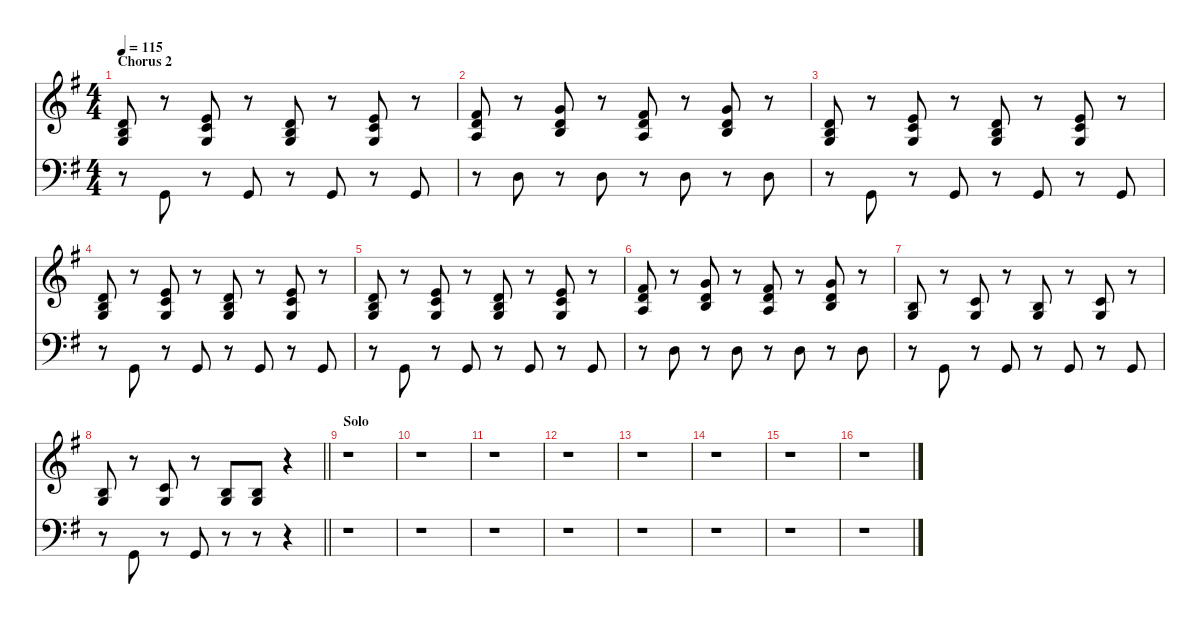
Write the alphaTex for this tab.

\defaultSystemsLayout 8
\hideDynamics
\bracketExtendMode nobrackets
\singleTrackTrackNamePolicy hidden
\multiTrackTrackNamePolicy hidden
\otherSystemsTrackNameOrientation horizontal
\track ("Piano" "pno.") {defaultSystemsLayout 8 instrument acousticgrandpiano}
\staff {score}
\tuning (E4 B3 G3 D3 A2 E2)
\ts (4 4)
\section ("" "Chorus 2")
\tempo 115
\clef g2
\ks g
(7.3{acc forcenatural} 0.2{acc forcenatural} 5.4{acc forcenatural}).8{dy f beam Up} r.8{beam Up} (0.1{acc forcenatural} 1.2{acc forcenatural} 0.3{acc forcenatural}).8{beam Up} r.8{beam Up} (7.3{acc forcenatural} 0.2{acc forcenatural} 5.4{acc forcenatural}).8{beam Up} r.8{beam Up} (0.1{acc forcenatural} 1.2{acc forcenatural} 0.3{acc forcenatural}).8{beam Up} r.8{beam Up} |
(2.1{acc #} 3.2{acc forcenatural} 2.3{acc forcenatural}).8{beam Up} r.8{beam Up} (12.3{acc forcenatural} 12.4{acc forcenatural} 0.2{acc forcenatural}).8{beam Up} r.8{beam Up} (7.2{acc #} 7.3{acc forcenatural} 7.4{acc forcenatural}).8{beam Up} r.8{beam Up} (12.3{acc forcenatural} 12.4{acc forcenatural} 0.2{acc forcenatural}).8{beam Up} r.8{beam Up} |
(7.3{acc forcenatural} 0.2{acc forcenatural} 5.4{acc forcenatural}).8{beam Up} r.8{beam Up} (0.1{acc forcenatural} 1.2{acc forcenatural} 0.3{acc forcenatural}).8{beam Up} r.8{beam Up} (7.3{acc forcenatural} 0.2{acc forcenatural} 5.4{acc forcenatural}).8{beam Up} r.8{beam Up} (0.1{acc forcenatural} 1.2{acc forcenatural} 0.3{acc forcenatural}).8{beam Up} r.8{beam Up} |
(7.3{acc forcenatural} 0.2{acc forcenatural} 5.4{acc forcenatural}).8{beam Up} r.8{beam Up} (0.1{acc forcenatural} 1.2{acc forcenatural} 0.3{acc forcenatural}).8{beam Up} r.8{beam Up} (7.3{acc forcenatural} 0.2{acc forcenatural} 5.4{acc forcenatural}).8{beam Up} r.8{beam Up} (0.1{acc forcenatural} 1.2{acc forcenatural} 0.3{acc forcenatural}).8{beam Up} r.8{beam Up} |
(7.3{acc forcenatural} 0.2{acc forcenatural} 5.4{acc forcenatural}).8{beam Up} r.8{beam Up} (0.1{acc forcenatural} 1.2{acc forcenatural} 0.3{acc forcenatural}).8{beam Up} r.8{beam Up} (7.3{acc forcenatural} 0.2{acc forcenatural} 5.4{acc forcenatural}).8{beam Up} r.8{beam Up} (0.1{acc forcenatural} 1.2{acc forcenatural} 0.3{acc forcenatural}).8{beam Up} r.8{beam Up} |
(2.1{acc #} 3.2{acc forcenatural} 2.3{acc forcenatural}).8{beam Up} r.8{beam Up} (12.3{acc forcenatural} 12.4{acc forcenatural} 0.2{acc forcenatural}).8{beam Up} r.8{beam Up} (7.2{acc #} 7.3{acc forcenatural} 7.4{acc forcenatural}).8{beam Up} r.8{beam Up} (12.3{acc forcenatural} 12.4{acc forcenatural} 0.2{acc forcenatural}).8{beam Up} r.8{beam Up} |
(0.2{acc forcenatural} 0.3{acc forcenatural}).8{beam Up} r.8{beam Up} (1.2{acc forcenatural} 0.3{acc forcenatural}).8{beam Up} r.8{beam Up} (0.2{acc forcenatural} 0.3{acc forcenatural}).8{beam Up} r.8{beam Up} (1.2{acc forcenatural} 0.3{acc forcenatural}).8{beam Up} r.8{beam Up} |
\barLineRight lightlight
(0.2{acc forcenatural} 0.3{acc forcenatural}).8{beam Up} r.8{beam Up} (1.2{acc forcenatural} 0.3{acc forcenatural}).8{beam Up} r.8{beam Up} (0.2{acc forcenatural} 0.3{acc forcenatural}).8{beam Up} (0.2{acc forcenatural} 0.3{acc forcenatural}).8{beam Up} r.4{beam Up} |
\section ("" "Solo")
r.1{beam Down} |
r.1{beam Down} |
r.1{beam Down} |
r.1{beam Down} |
r.1{beam Down} |
r.1{beam Down} |
r.1{beam Down} |
r.1{beam Down}
\staff {score}
\tuning (G2 D2 A1 E1 B0)
\clef f4
\ottava regular
\simile none
\ks g
r.8{dy f beam Down} 0.1{acc forcenatural}.8{beam Up} r.8{beam Up} 0.1{acc forcenatural}.8{beam Up} r.8{beam Up} 0.1{acc forcenatural}.8{beam Up} r.8{beam Up} 0.1{acc forcenatural}.8{beam Up} |
r.8{beam Down} 17.3{acc forcenatural}.8{beam Down} r.8{beam Down} 17.3{acc forcenatural}.8{beam Down} r.8{beam Down} 17.3{acc forcenatural}.8{beam Down} r.8{beam Down} 17.3{acc forcenatural}.8{beam Down} |
r.8{beam Down} 0.1{acc forcenatural}.8{beam Up} r.8{beam Up} 0.1{acc forcenatural}.8{beam Up} r.8{beam Up} 0.1{acc forcenatural}.8{beam Up} r.8{beam Up} 0.1{acc forcenatural}.8{beam Up} |
r.8{beam Down} 0.1{acc forcenatural}.8{beam Up} r.8{beam Up} 0.1{acc forcenatural}.8{beam Up} r.8{beam Up} 0.1{acc forcenatural}.8{beam Up} r.8{beam Up} 0.1{acc forcenatural}.8{beam Up} |
r.8{beam Down} 0.1{acc forcenatural}.8{beam Up} r.8{beam Up} 0.1{acc forcenatural}.8{beam Up} r.8{beam Up} 0.1{acc forcenatural}.8{beam Up} r.8{beam Up} 0.1{acc forcenatural}.8{beam Up} |
r.8{beam Down} 17.3{acc forcenatural}.8{beam Down} r.8{beam Down} 17.3{acc forcenatural}.8{beam Down} r.8{beam Down} 17.3{acc forcenatural}.8{beam Down} r.8{beam Down} 17.3{acc forcenatural}.8{beam Down} |
r.8{beam Down} 0.1{acc forcenatural}.8{beam Up} r.8{beam Up} 0.1{acc forcenatural}.8{beam Up} r.8{beam Up} 0.1{acc forcenatural}.8{beam Up} r.8{beam Up} 0.1{acc forcenatural}.8{beam Up} |
\barLineRight lightlight
r.8{beam Down} 0.1{acc forcenatural}.8{beam Up} r.8{beam Up} 0.1{acc forcenatural}.8{beam Up} r.8{beam Up} r.8{beam Up} r.4{beam Up} |
r.1{beam Down} |
r.1{beam Down} |
r.1{beam Down} |
r.1{beam Down} |
r.1{beam Down} |
r.1{beam Down} |
r.1{beam Down} |
r.1{beam Down}
